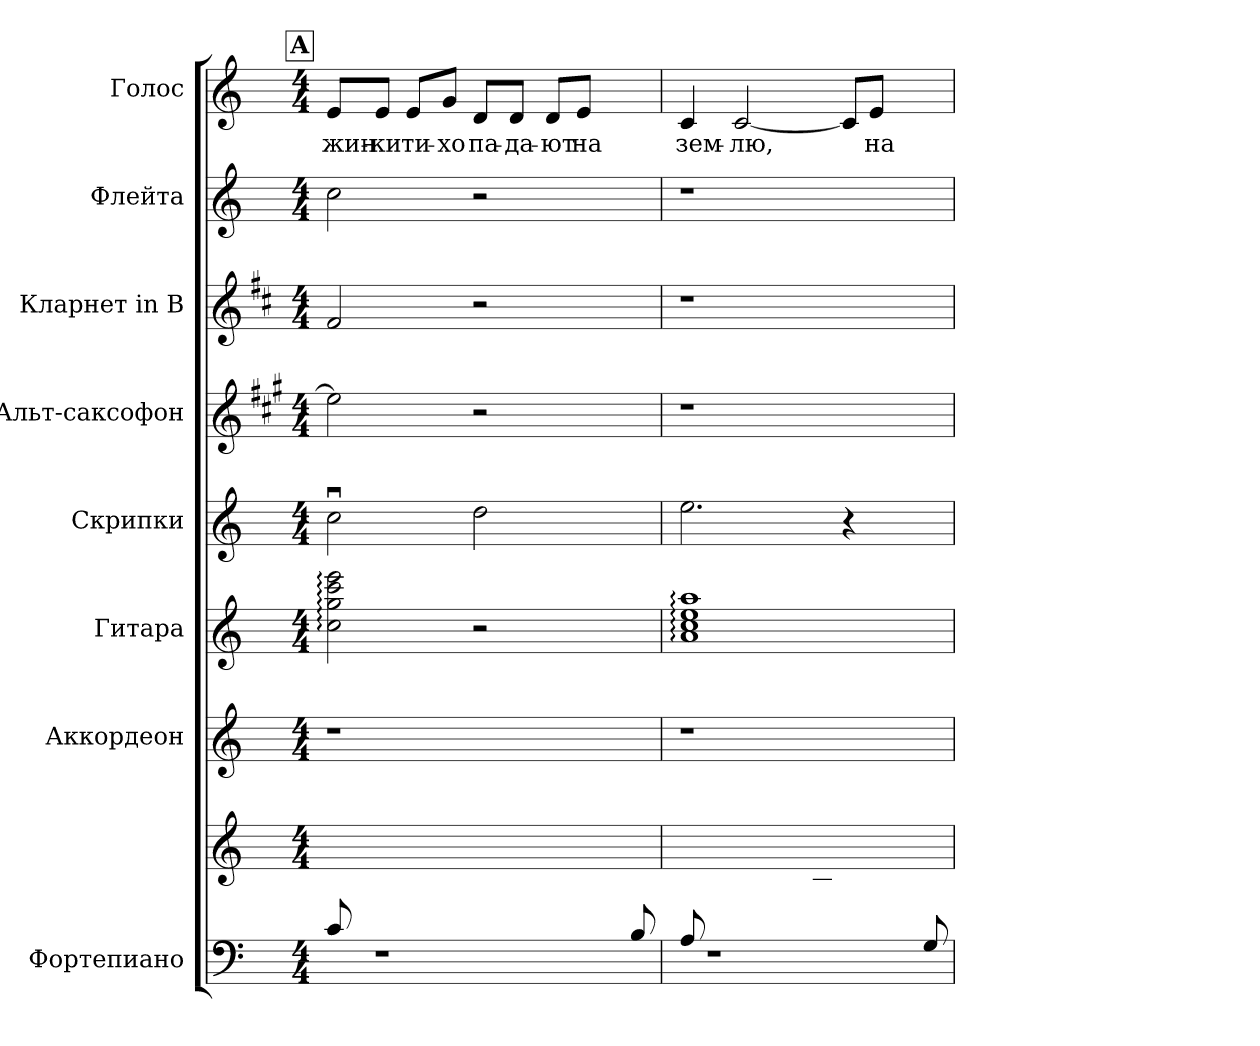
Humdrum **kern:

**kern	**kern	**kern	**kern	**kern	**kern	**kern	**kern	**kern	**text
*part8	*part8	*part7	*part6	*part5	*part4	*part3	*part2	*part1	*part1
*staff9	*staff8	*staff7	*staff6	*staff5	*staff4	*staff3	*staff2	*staff1	*staff1
*I"Фортепиано	*	*I"Аккордеон	*I"Гитара	*I"Скрипки	*I"Альт-саксофон	*I"Кларнет in B	*I"Флейта	*I"Голос	*
*clefF4	*clefG2	*clefG2	*clefG2	*clefG2	*clefG2	*clefG2	*clefG2	*clefG2	*
*	*	*	*ITrd7c12	*	*ITrd5c9	*ITrd1c2	*	*	*
*k[]	*k[]	*k[]	*k[]	*k[]	*k[]	*k[]	*k[]	*k[]	*
*C:	*C:	*C:	*C:	*C:	*C:	*C:	*C:	*C:	*
*M4/4	*M4/4	*M4/4	*M4/4	*M4/4	*M4/4	*M4/4	*M4/4	*M4/4	*
!!LO:REH:place=s1:B:color=#000000:enc=box:fs=12.8556:t=A
=9	=9	=9	=9	=9	=9	=9	=9	=9	=9
!	!	!	!	!	!	!	!	!	!LO:LY:b:color=#000000
8ci/L	8ryy	1r	2ci\: 2gi: 2cci: 2eei:	2ccui\	2gi\]	2ei/	2cci\	8ei/L	жин-
!	!	!	!	!	!	!	!	!	!LO:LY:b:color=#000000
1r	8ei\	.	.	.	.	.	.	8ei/J	ки
!	!	!	!	!	!	!	!	!	!LO:LY:b:color=#000000
.	8gi\	.	.	.	.	.	.	8ei/L	ти-
!	!	!	!	!	!	!	!	!	!LO:LY:b:color=#000000
.	8cci\J	.	.	.	.	.	.	8gi/J	хо
!	!	!	!	!	!	!	!	!	!LO:LY:b:color=#000000
.	8ryy	.	2r	2ddi\	2r	2r	2r	8di/L	па-
!	!	!	!	!	!	!	!	!	!LO:LY:b:color=#000000
.	8di\	.	.	.	.	.	.	8di/J	да-
!	!	!	!	!	!	!	!	!	!LO:LY:b:color=#000000
.	8gi\	.	.	.	.	.	.	8di/L	ют
!	!	!	!	!	!	!	!	!	!LO:LY:b:color=#000000
.	8ddi\J	.	.	.	.	.	.	8ei/J	на
.	4ryy	4ryy	4ryy	4ryy	4ryy	4ryy	4ryy	4ryy	.
8Bi/L	.	.	.	.	.	.	.	.	.
=10	=10	=10	=10	=10	=10	=10	=10	=10	=10
!	!	!	!	!	!	!	!	!	!LO:LY:b:color=#000000
8Ai/L	8ryy	1r	1Ai: 1ci: 1ei: 1ai:	2.eei\	1r	1r	1r	4ci/	зем-
1r	8ei\	.	.	.	.	.	.	.	.
!	!	!	!	!	!	!	!	!	!LO:LY:b:color=#000000
.	8ai\	.	.	.	.	.	.	[<2ci/	лю,
.	8cci\J	.	.	.	.	.	.	.	.
.	8ryy	.	.	.	.	.	.	.	.
.	8ci\	.	.	.	.	.	.	.	.
.	8ei\	.	.	4r	.	.	.	8ci/L]	.
!	!	!	!	!	!	!	!	!	!LO:LY:b:color=#000000
.	8gi\J	.	.	.	.	.	.	8ei/J	на
.	4ryy	4ryy	4ryy	4ryy	4ryy	4ryy	4ryy	4ryy	.
8Gi/L	.	.	.	.	.	.	.	.	.
=	=	=	=	=	=	=	=	=	=
*-	*-	*-	*-	*-	*-	*-	*-	*-	*-
